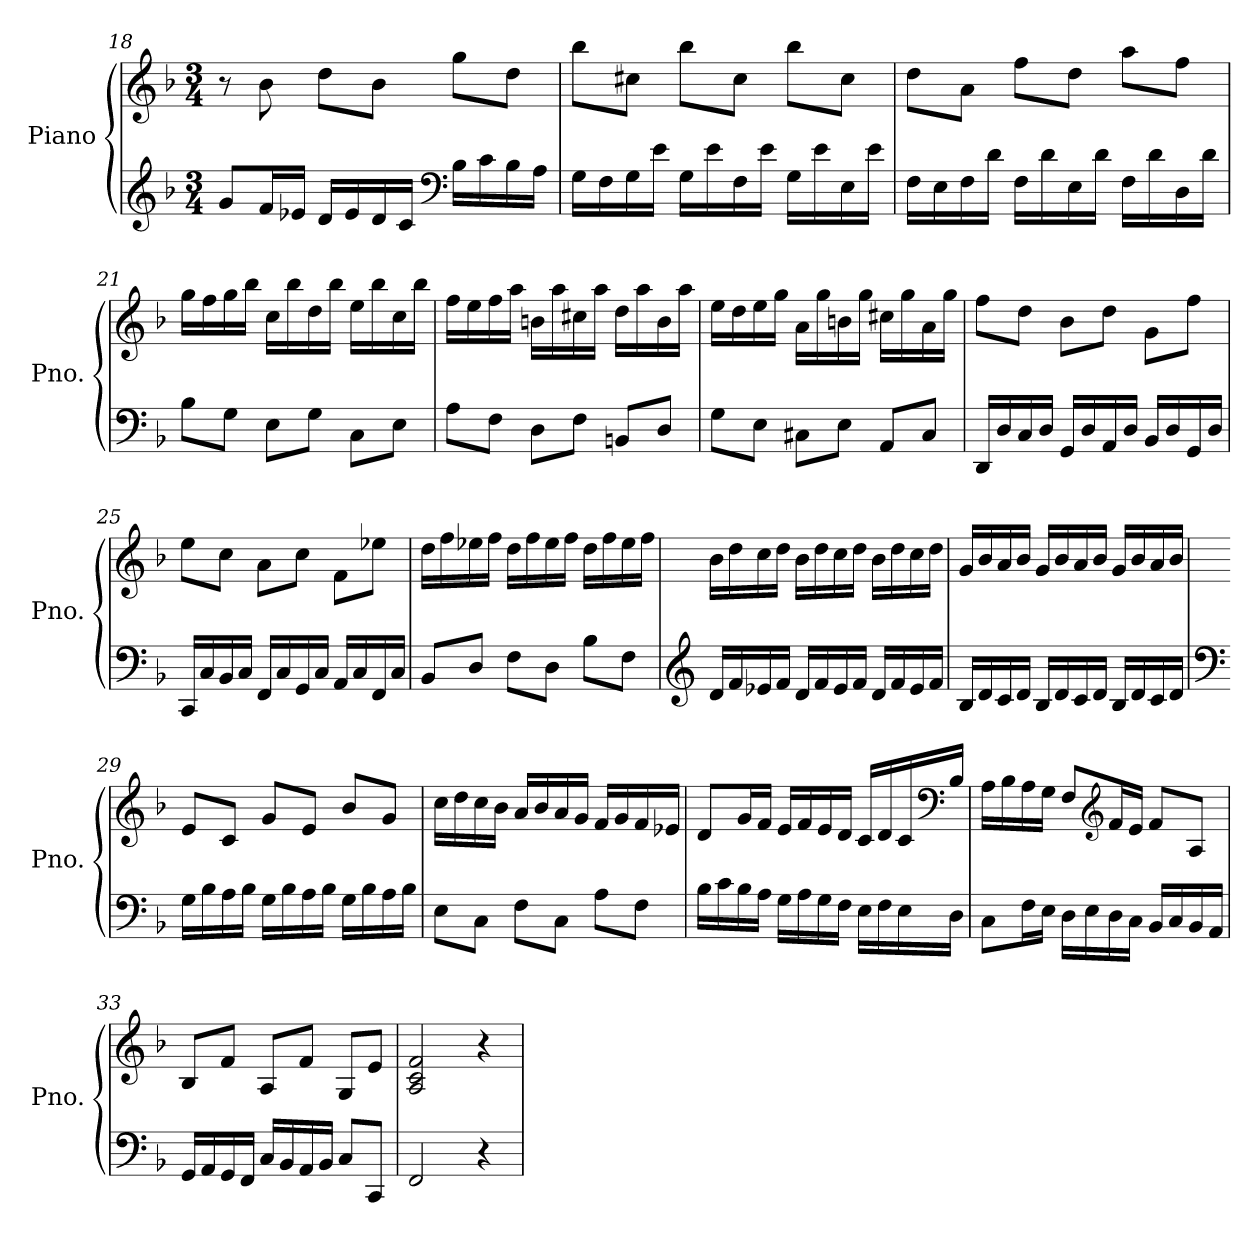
**kern	**kern
*part2	*part1
*staff2	*staff1
*I"Piano	*I"Piano
*I'Pno.	*I'Pno.
*clefG2	*clefG2
*k[b-]	*k[b-]
*M3/4	*M3/4
=18	=18
8g/L	8r
16f/L	8b-\
16e-X/JJ	.
16d/LL	8dd\L
16e-/	.
16d/	8b-\J
16c/JJ	.
*clefF4	*
16B-\LL	8gg\L
16c\	.
16B-\	8dd\J
16A\JJ	.
=19	=19
16G\LL	8bb-\L
16F\	.
16G\	8cc#X\J
16e\JJ	.
16G\LL	8bb-\L
16e\	.
16F\	8cc#\J
16e\JJ	.
16G\LL	8bb-\L
16e\	.
16E\	8cc#\J
16e\JJ	.
!!LO:PB:g=z
=20	=20
16F\LL	8dd\L
16E\	.
16F\	8a\J
16d\JJ	.
16F\LL	8ff\L
16d\	.
16E\	8dd\J
16d\JJ	.
16F\LL	8aa\L
16d\	.
16D\	8ff\J
16d\JJ	.
=21	=21
8B-\L	16gg\LL
.	16ff\
8G\J	16gg\
.	16bb-\JJ
8E\L	16cc\LL
.	16bb-\
8G\J	16dd\
.	16bb-\JJ
8C\L	16ee\LL
.	16bb-\
8E\J	16cc\
.	16bb-\JJ
=22	=22
8A\L	16ff\LL
.	16ee\
8F\J	16ff\
.	16aa\JJ
8D\L	16bn\LL
.	16aa\
8F\J	16cc#X\
.	16aa\JJ
8BBn/L	16dd\LL
.	16aa\
8D/J	16b\
.	16aa\JJ
!!LO:LB:g=z
=23	=23
8G\L	16ee\LL
.	16dd\
8E\J	16ee\
.	16gg\JJ
8C#X\L	16a\LL
.	16gg\
8E\J	16bn\
.	16gg\JJ
8AA/L	16cc#X\LL
.	16gg\
8C#/J	16a\
.	16gg\JJ
=24	=24
16DD/LL	8ff\L
16D/	.
16C/	8dd\J
16D/JJ	.
16GG/LL	8b-\L
16D/	.
16AA/	8dd\J
16D/JJ	.
16BB-/LL	8g\L
16D/	.
16GG/	8ff\J
16D/JJ	.
=25	=25
16CC/LL	8ee\L
16C/	.
16BB-/	8cc\J
16C/JJ	.
16FF/LL	8a\L
16C/	.
16GG/	8cc\J
16C/JJ	.
16AA/LL	8f\L
16C/	.
16FF/	8ee-X\J
16C/JJ	.
!!LO:LB:g=z
=26	=26
8BB-/L	16dd\LL
.	16ff\
8D/J	16ee-X\
.	16ff\JJ
8F\L	16dd\LL
.	16ff\
8D\J	16ee-\
.	16ff\JJ
8B-\L	16dd\LL
.	16ff\
8F\J	16ee-\
.	16ff\JJ
=27	=27
*clefG2	*
16d/LL	16b-\LL
16f/	16dd\
16e-X/	16cc\
16f/JJ	16dd\JJ
16d/LL	16b-\LL
16f/	16dd\
16e-/	16cc\
16f/JJ	16dd\JJ
16d/LL	16b-\LL
16f/	16dd\
16e-/	16cc\
16f/JJ	16dd\JJ
=28	=28
16B-/LL	16g/LL
16d/	16b-/
16c/	16a/
16d/JJ	16b-/JJ
16B-/LL	16g/LL
16d/	16b-/
16c/	16a/
16d/JJ	16b-/JJ
16B-/LL	16g/LL
16d/	16b-/
16c/	16a/
16d/JJ	16b-/JJ
!!LO:LB:g=z
=29	=29
*clefF4	*
16G\LL	8e/L
16B-\	.
16A\	8c/J
16B-\JJ	.
16G\LL	8g/L
16B-\	.
16A\	8e/J
16B-\JJ	.
16G\LL	8b-/L
16B-\	.
16A\	8g/J
16B-\JJ	.
=30	=30
8E\L	16cc\LL
.	16dd\
8C\J	16cc\
.	16b-\JJ
8F\L	16a/LL
.	16b-/
8C\J	16a/
.	16g/JJ
8A\L	16f/LL
.	16g/
8F\J	16f/
.	16e-X/JJ
=31	=31
16B-\LL	8d/L
16c\	.
16B-\	16g/L
16A\JJ	16f/JJ
16G\LL	16e/LL
16A\	16f/
16G\	16e/
16F\JJ	16d/JJ
16E\LL	16c/LL
16F\	16d/
16E\	16c/
*	*clefF4
16D\JJ	16B-/JJ
!!LO:LB:g=z
=32	=32
8C\L	16A\LL
.	16B-\
16F\L	16A\
16E\JJ	16G\JJ
16D\LL	8F/L
16E\	.
*	*clefG2
16D\	16f/L
16C\JJ	16e/JJ
16BB-/LL	8f/L
16C/	.
16BB-/	8A/J
16AA/JJ	.
=33	=33
16GG/LL	8B-/L
16AA/	.
16GG/	8f/J
16FF/JJ	.
16C/LL	8A/L
16BB-/	.
16AA/	8f/J
16BB-/JJ	.
8C/L	8G/L
8CC/J	8e/J
=34	=34
2FF/	2A/ 2c/ 2f/
4r	4r
=	=
*-	*-
